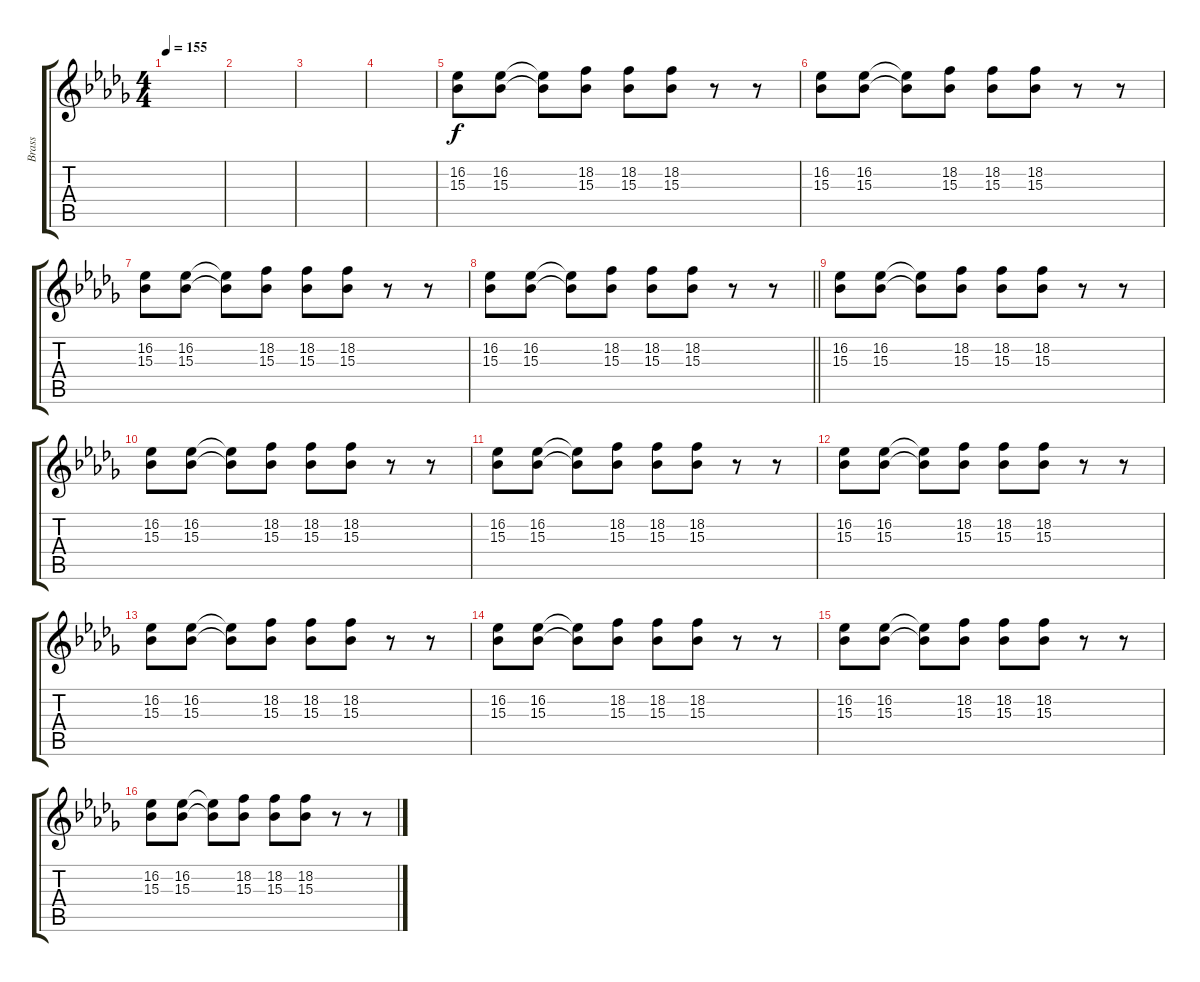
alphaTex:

\track ("Brass" "Brass") {instrument brasssection}
\staff {score tabs}
\tuning (E4 B3 G3 D3 A2 E2) {hide}
\ts (4 4)
\tempo 155
\clef g2
\ks db
|
|
|
|
(16.2 15.3).8 (16.2 15.3).8 (16.2{t} 15.3{t}).8 (18.2 15.3).8 (18.2 15.3).8 (18.2 15.3).8 r.8 r.8 |
(16.2 15.3).8 (16.2 15.3).8 (16.2{t} 15.3{t}).8 (18.2 15.3).8 (18.2 15.3).8 (18.2 15.3).8 r.8 r.8 |
(16.2 15.3).8 (16.2 15.3).8 (16.2{t} 15.3{t}).8 (18.2 15.3).8 (18.2 15.3).8 (18.2 15.3).8 r.8 r.8 |
\barLineRight lightlight
(16.2 15.3).8 (16.2 15.3).8 (16.2{t} 15.3{t}).8 (18.2 15.3).8 (18.2 15.3).8 (18.2 15.3).8 r.8 r.8 |
(16.2 15.3).8 (16.2 15.3).8 (16.2{t} 15.3{t}).8 (18.2 15.3).8 (18.2 15.3).8 (18.2 15.3).8 r.8 r.8 |
(16.2 15.3).8 (16.2 15.3).8 (16.2{t} 15.3{t}).8 (18.2 15.3).8 (18.2 15.3).8 (18.2 15.3).8 r.8 r.8 |
(16.2 15.3).8 (16.2 15.3).8 (16.2{t} 15.3{t}).8 (18.2 15.3).8 (18.2 15.3).8 (18.2 15.3).8 r.8 r.8 |
(16.2 15.3).8 (16.2 15.3).8 (16.2{t} 15.3{t}).8 (18.2 15.3).8 (18.2 15.3).8 (18.2 15.3).8 r.8 r.8 |
(16.2 15.3).8 (16.2 15.3).8 (16.2{t} 15.3{t}).8 (18.2 15.3).8 (18.2 15.3).8 (18.2 15.3).8 r.8 r.8 |
(16.2 15.3).8 (16.2 15.3).8 (16.2{t} 15.3{t}).8 (18.2 15.3).8 (18.2 15.3).8 (18.2 15.3).8 r.8 r.8 |
(16.2 15.3).8 (16.2 15.3).8 (16.2{t} 15.3{t}).8 (18.2 15.3).8 (18.2 15.3).8 (18.2 15.3).8 r.8 r.8 |
(16.2 15.3).8 (16.2 15.3).8 (16.2{t} 15.3{t}).8 (18.2 15.3).8 (18.2 15.3).8 (18.2 15.3).8 r.8 r.8
